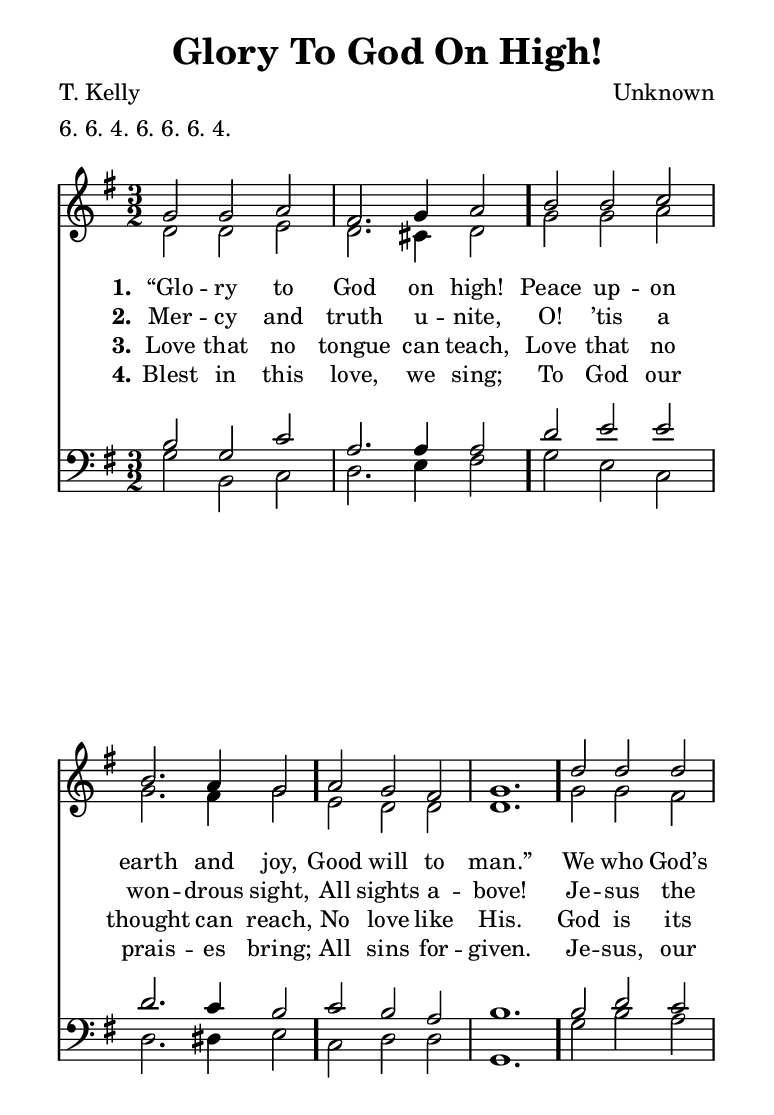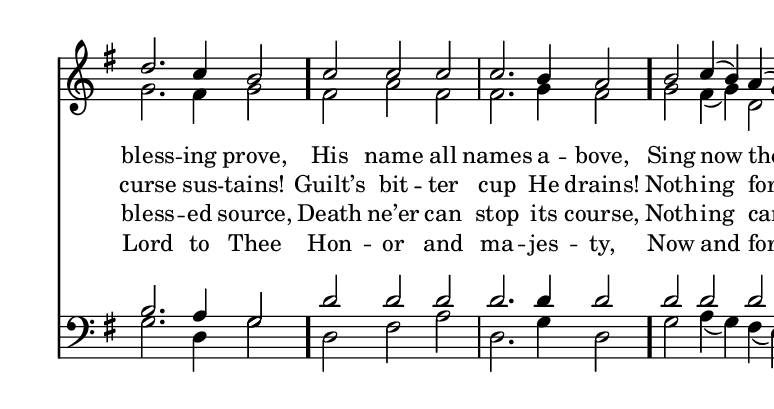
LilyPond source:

\include "common/global.ily"
\paper {
  \include "common/paper.ily"
  ragged-last-bottom = ##t
  systems-per-page = ##f
  system-count = 3
}

\header{
  hymnnumber = "174"
  title = "Glory To God On High!"
  tunename = "National Anthem"
  meter = "6. 6. 4. 6. 6. 6. 4."
  poet = "T. Kelly"
  composer = "Unknown"
  %copyright = ""
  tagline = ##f
}

global = {
  \include "common/overrides.ily"
  \override Staff.TimeSignature.style = #'()
  \time 3/2
  \override Score.MetronomeMark.transparent = ##t % hide all fermata changes too
  \tempo 2=80
  \key g \major
  \autoBeamOff
}

notesSoprano = {
\global
\relative c'' {

  g2 g a | fis2. g4 a2 |
  b2 b c | b2. a4 g2 |
  a2 g fis | g1. % TODO grace notes
  d'2 d d | d2. c4 b2 |
  c2 c c | c2. b4 a2 |
  b2 c4( b) a( g) | b2. c4 d2 |
  e4( c) b2 a | g1. |
  
  \bar "|."

}
}

notesAlto = {
\global
\relative e' {

  d2 d e | d2. cis4 d2 |
  g2 g a | g2. fis4 g2 |
  e2 d d | d1. |
  g2 g fis | g2. fis4 g2 |
  fis2 a fis | fis2. g4 fis2 |
  g2 fis4( g) d2 | g2. fis4 g2 |
  g4( a) g2 fis | g1. |

}
}

notesTenor = {
\global
\relative a {

  b2 g c | a2. a4 a2 |
  d2 e e | d2. c4 b2 |
  c2 b a | b1. |
  b2 d c | b2. a4 g2 |
  d'2 d d | d2. d4 d2 |
  d2 d d | d2. c4 b2 |
  c4( e) d2 d4( c) | b1.

}
}

notesBass = {
\global
\relative f {

  g2 b, c | d2. e4 fis2 |
  g2 e c | d2. dis4 e2 |
  c2 d d | g,1. |
  g'2 b a | g2. d4 g2 |
  d2 fis a | d,2. g4 d2 |
  g2 a4( g) fis( e) | d( c) b( a) g2 |
  c2 d d | g,1. |

}
}

wordsA = \lyricmode {
\set stanza = "1."

“Glo -- ry to God on high! \bar "."
Peace up -- on earth and joy, \bar "."
Good will to man.” \bar "."
We who God’s bless -- ing prove, \bar "."
His name all names a -- bove, \bar "."
Sing now the Sav -- iour’s love, \bar "."
Too vast to scan. \bar "."

}

wordsB = \lyricmode {
\set stanza = "2."

Mer -- cy and truth u -- nite,
O! ’tis a won -- drous sight,
All sights a -- bove!
Je -- sus the curse sus -- tains!
Guilt’s bit -- ter cup He drains!
Noth -- ing for us re -- mains–
Noth -- ing but love.

}

wordsC = \lyricmode {
\set stanza = "3."

Love that no tongue can teach,
Love that no thought can reach,
No love like His.
God is its bless -- ed source,
Death ne’er can stop its course,
Noth -- ing can stay its force;
Match -- less it is.

}

wordsD = \lyricmode {
\set stanza = "4."

Blest in this love, we sing;
To God our prais -- es bring;
All sins for -- given.
Je -- sus, our Lord to Thee
Hon -- or and ma -- jes -- ty,
Now and for -- ev -- er be,
Here and in heaven.

}

\score {
  \context ChoirStaff <<
    \context Staff = upper <<
      \set ChoirStaff.systemStartDelimiter = #'SystemStartBar
      \context Voice  = sopranos { \voiceOne << \notesSoprano >> }
      \context Voice  = altos { \voiceTwo << \notesAlto >> }
      \context Lyrics = one   \lyricsto sopranos \wordsA
      \context Lyrics = two   \lyricsto sopranos \wordsB
      \context Lyrics = three \lyricsto sopranos \wordsC
      \context Lyrics = four  \lyricsto sopranos \wordsD
    >>
    \context Staff = men <<
      \clef bass
      \context Voice  = tenors { \voiceOne << \notesTenor >> }
      \context Voice  = basses { \voiceTwo << \notesBass >> }
    >>
  >>
  \layout {
    \include "common/layout.ily"
  }
  \midi{
    \include "common/midi.ily"
  }
}

\version "2.18.2"  % necessary for upgrading to future LilyPond versions.

% vi:set et ts=2 sw=2 ai nocindent syntax=lilypond:
